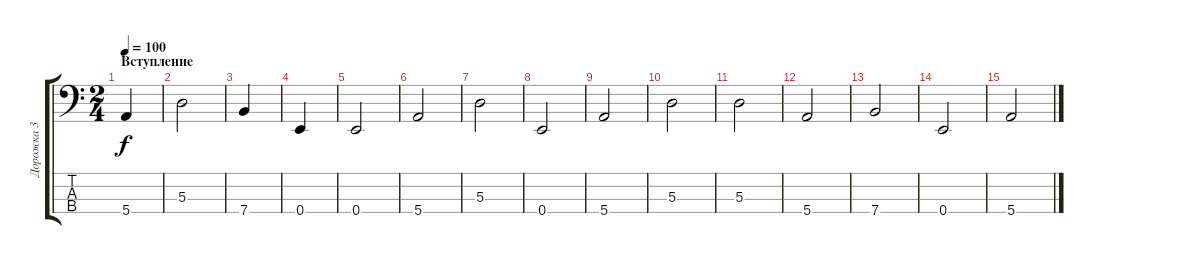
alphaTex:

\track ("Дорожка 3" "Дорожка 3") {instrument electricbassfinger}
\staff {score tabs}
\tuning (G2 D2 A1 E1) {hide}
\ts (2 4)
\section ("" "Вступление")
\tempo 100
\clef f4
\ks c
5.4.4{dy f instrument electricbassfinger} |
5.3.2 |
7.4.4 |
0.4.4 |
0.4.2 |
5.4.2 |
5.3.2 |
0.4.2 |
5.4.2 |
5.3.2 |
5.3.2 |
5.4.2 |
7.4.2 |
0.4.2 |
5.4.2
